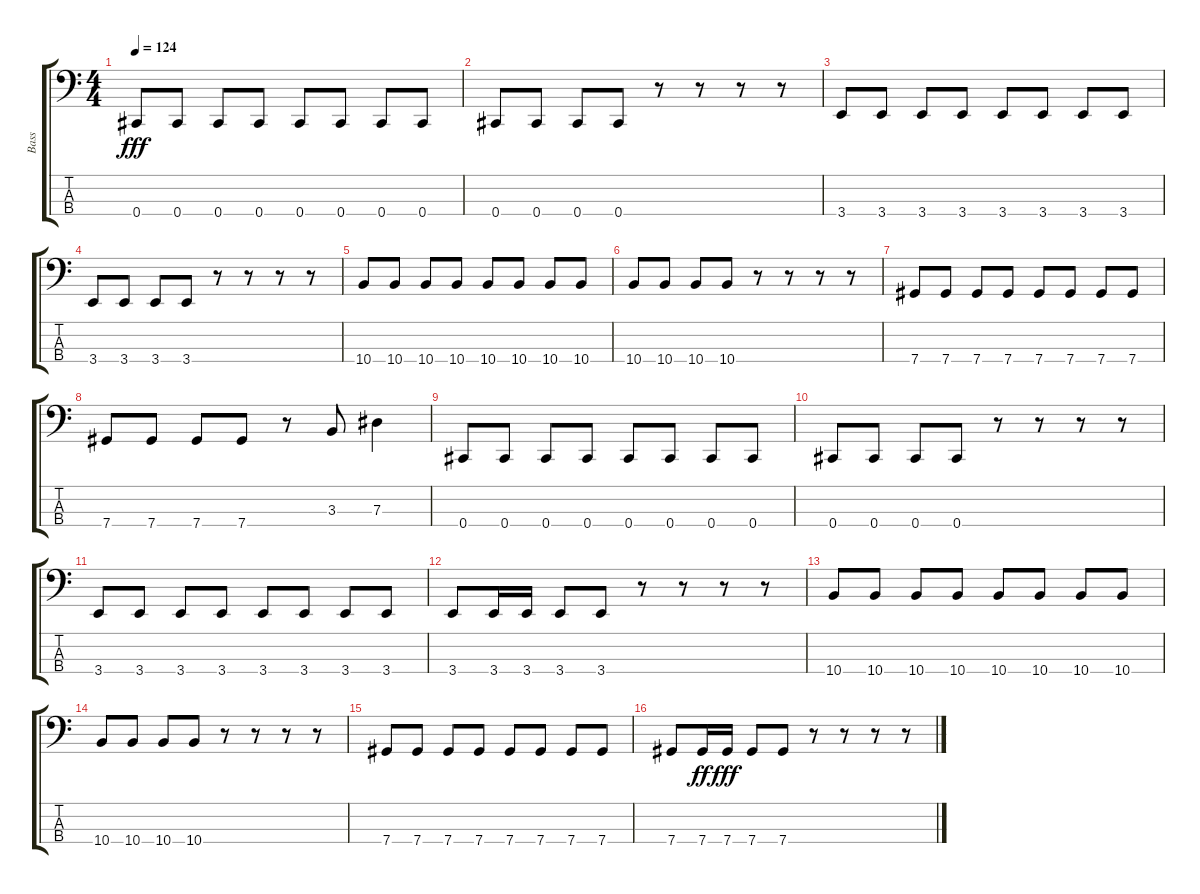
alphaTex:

\track ("Bass" "Bass") {instrument electricbassfinger}
\staff {score tabs}
\tuning (Gb2 Db2 Ab1 Db1) {hide}
\ts (4 4)
\tempo 124
\clef f4
\ks c
0.4.8{dy fff} 0.4.8 0.4.8 0.4.8 0.4.8 0.4.8 0.4.8 0.4.8 |
0.4.8 0.4.8 0.4.8 0.4.8 r.8 r.8 r.8 r.8 |
3.4.8 3.4.8 3.4.8 3.4.8 3.4.8 3.4.8 3.4.8 3.4.8 |
3.4.8 3.4.8 3.4.8 3.4.8 r.8 r.8 r.8 r.8 |
10.4.8 10.4.8 10.4.8 10.4.8 10.4.8 10.4.8 10.4.8 10.4.8 |
10.4.8 10.4.8 10.4.8 10.4.8 r.8 r.8 r.8 r.8 |
7.4.8 7.4.8 7.4.8 7.4.8 7.4.8 7.4.8 7.4.8 7.4.8 |
7.4.8 7.4.8 7.4.8 7.4.8 r.8 3.3.8{instrument electricbasspick} 7.3.4 |
0.4.8{instrument electricbassfinger} 0.4.8 0.4.8 0.4.8 0.4.8 0.4.8 0.4.8 0.4.8 |
0.4.8 0.4.8 0.4.8 0.4.8 r.8 r.8 r.8 r.8 |
3.4.8 3.4.8 3.4.8 3.4.8 3.4.8 3.4.8 3.4.8 3.4.8 |
3.4.8 3.4.16 3.4.16 3.4.8 3.4.8 r.8 r.8 r.8 r.8 |
10.4.8 10.4.8 10.4.8 10.4.8 10.4.8 10.4.8 10.4.8 10.4.8 |
10.4.8 10.4.8 10.4.8 10.4.8 r.8 r.8 r.8 r.8 |
7.4.8 7.4.8 7.4.8 7.4.8 7.4.8 7.4.8 7.4.8 7.4.8 |
7.4.8 7.4.16{dy ff} 7.4.16{dy fff} 7.4.8 7.4.8 r.8 r.8 r.8 r.8
